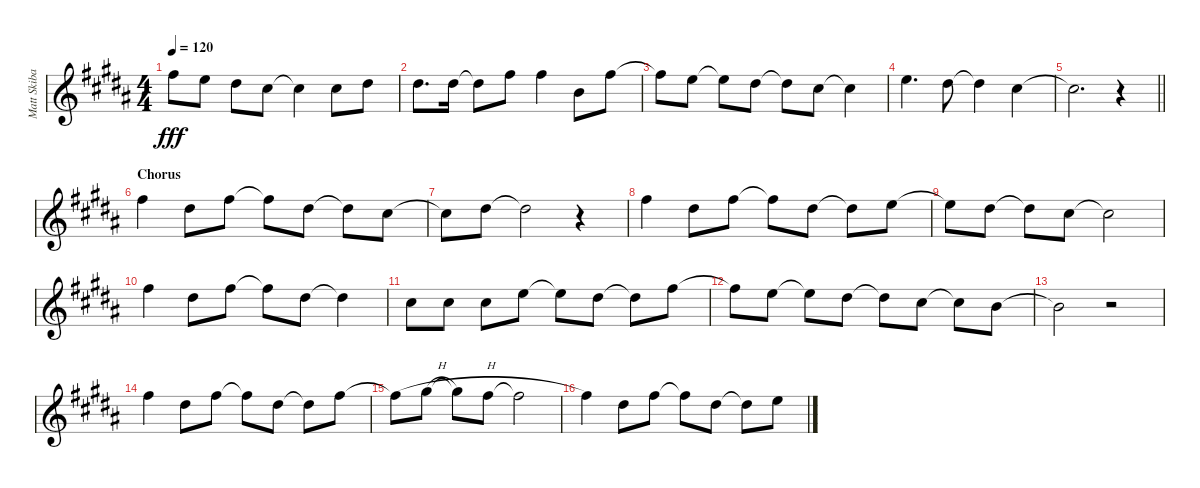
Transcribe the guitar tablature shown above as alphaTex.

\track ("Matt Skiba - Vocals" "Matt Skiba") {instrument distortionguitar}
\staff {score}
\tuning (E4 B3 G3 D3 A2 E2) {hide}
\ts (4 4)
\tempo 120
\clef g2
\ks b
2.1{t}.8{dy fff} 0.1.8 4.2.8 2.2.8 2.2{t}.4 6.3.8 4.2.8 |
4.2.8{d} 4.2.16 4.2{t}.8 2.1.8 2.1.4 0.2.8 2.1.8 |
2.1{t}.8 0.1.8 0.1{t}.8 4.2.8 4.2{t}.8 2.2.8 2.2{t}.4 |
0.1.4{d} 4.2.8 4.2{t}.4 2.2.4 |
\barLineRight lightlight
2.2{t}.2{d} r.4 |
\section ("" "Chorus")
7.2.4 4.2.8 2.1.8 2.1{t}.8 4.2.8 4.2{t}.8 2.2.8 |
2.2{t}.8 4.2.8 4.2{t}.2 r.4 |
7.2.4 4.2.8 2.1.8 2.1{t}.8 4.2.8 4.2{t}.8 0.1.8 |
0.1{t}.8 4.2.8 4.2{t}.8 2.2.8 2.2{t}.2 |
2.1.4 4.2.8 2.1.8 2.1{t}.8 4.2.8 4.2{t}.4 |
2.2.8 2.2.8 2.2.8 0.1.8 0.1{t}.8 4.2.8 4.2{t}.8 2.1.8 |
2.1{t}.8 0.1.8 0.1{t}.8 4.2.8 4.2{t}.8 2.2.8 2.2{t}.8 0.2.8 |
0.2{t}.2 r.2 |
2.1.4 4.2.8 2.1.8 2.1{t}.8 4.2.8 4.2{t}.8 7.2.8 |
7.2{h t}.8 4.1{h}.8 4.1{t}.8 2.1.8 2.1{t}.2 |
7.2.4 4.2.8 2.1.8 2.1{t}.8 4.2.8 4.2{t}.8 0.1.8
